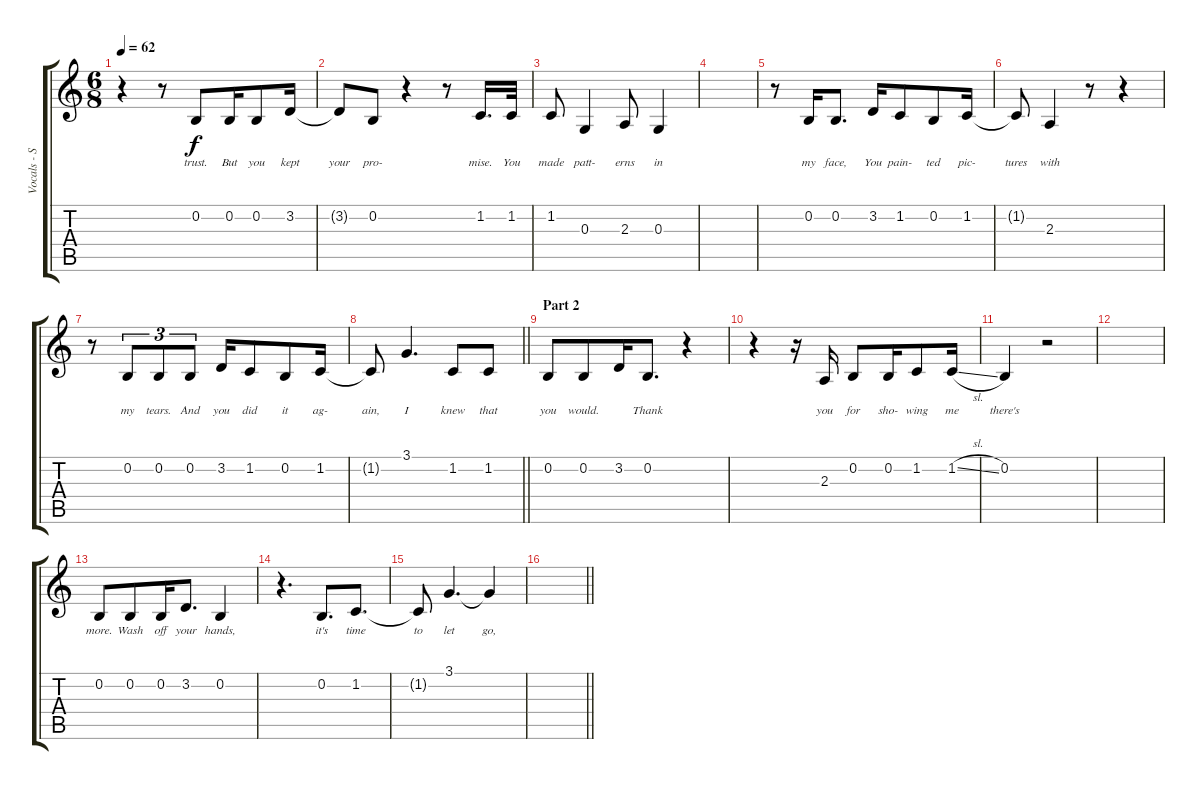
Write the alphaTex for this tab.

\track ("Vocals - Simon Neil" "Vocals - S") {instrument altosax}
\staff {score tabs}
\tuning (E4 B3 G3 D3 A2 E2) {hide}
\ts (6 8)
\tempo 62
\clef g2
\ks c
r.4{dy f} r.8 0.2.8{lyrics (0 "trust.") lyrics (1 "") lyrics (2 "") lyrics (3 "") lyrics (4 "")} 0.2.16{lyrics (0 "But") lyrics (1 "") lyrics (2 "") lyrics (3 "") lyrics (4 "")} 0.2.8{lyrics (0 "you") lyrics (1 "") lyrics (2 "") lyrics (3 "") lyrics (4 "")} 3.2.16{lyrics (0 "kept") lyrics (1 "") lyrics (2 "") lyrics (3 "") lyrics (4 "")} |
3.2{t}.8{lyrics (0 "your") lyrics (1 "") lyrics (2 "") lyrics (3 "") lyrics (4 "")} 0.2.8{lyrics (0 "pro-") lyrics (1 "") lyrics (2 "") lyrics (3 "") lyrics (4 "")} r.4 r.8 1.2.16{d lyrics (0 "mise.") lyrics (1 "") lyrics (2 "") lyrics (3 "") lyrics (4 "")} 1.2.32{lyrics (0 "You") lyrics (1 "") lyrics (2 "") lyrics (3 "") lyrics (4 "")} |
1.2.8{lyrics (0 "made") lyrics (1 "") lyrics (2 "") lyrics (3 "") lyrics (4 "")} 0.3.4{lyrics (0 "patt-") lyrics (1 "") lyrics (2 "") lyrics (3 "") lyrics (4 "")} 2.3.8{lyrics (0 "erns") lyrics (1 "") lyrics (2 "") lyrics (3 "") lyrics (4 "")} 0.3.4{lyrics (0 "in") lyrics (1 "") lyrics (2 "") lyrics (3 "") lyrics (4 "")} |
|
r.8 0.2.16{lyrics (0 "my") lyrics (1 "") lyrics (2 "") lyrics (3 "") lyrics (4 "")} 0.2.8{d lyrics (0 "face,") lyrics (1 "") lyrics (2 "") lyrics (3 "") lyrics (4 "")} 3.2.16{lyrics (0 "You") lyrics (1 "") lyrics (2 "") lyrics (3 "") lyrics (4 "")} 1.2.8{lyrics (0 "pain-") lyrics (1 "") lyrics (2 "") lyrics (3 "") lyrics (4 "")} 0.2.8{lyrics (0 "ted") lyrics (1 "") lyrics (2 "") lyrics (3 "") lyrics (4 "")} 1.2.16{lyrics (0 "pic-") lyrics (1 "") lyrics (2 "") lyrics (3 "") lyrics (4 "")} |
1.2{t}.8{lyrics (0 "tures") lyrics (1 "") lyrics (2 "") lyrics (3 "") lyrics (4 "")} 2.3.4{lyrics (0 "with") lyrics (1 "") lyrics (2 "") lyrics (3 "") lyrics (4 "")} r.8 r.4 |
r.8 0.2.8{tu (3 2) lyrics (0 "my") lyrics (1 "") lyrics (2 "") lyrics (3 "") lyrics (4 "")} 0.2.8{tu (3 2) lyrics (0 "tears.") lyrics (1 "") lyrics (2 "") lyrics (3 "") lyrics (4 "")} 0.2.8{tu (3 2) lyrics (0 "And") lyrics (1 "") lyrics (2 "") lyrics (3 "") lyrics (4 "")} 3.2.16{lyrics (0 "you") lyrics (1 "") lyrics (2 "") lyrics (3 "") lyrics (4 "")} 1.2.8{lyrics (0 "did") lyrics (1 "") lyrics (2 "") lyrics (3 "") lyrics (4 "")} 0.2.8{lyrics (0 "it") lyrics (1 "") lyrics (2 "") lyrics (3 "") lyrics (4 "")} 1.2.16{lyrics (0 "ag-") lyrics (1 "") lyrics (2 "") lyrics (3 "") lyrics (4 "")} |
\barLineRight lightlight
1.2{t}.8{lyrics (0 "ain,") lyrics (1 "") lyrics (2 "") lyrics (3 "") lyrics (4 "")} 3.1.4{d lyrics (0 "I") lyrics (1 "") lyrics (2 "") lyrics (3 "") lyrics (4 "")} 1.2.8{lyrics (0 "knew") lyrics (1 "") lyrics (2 "") lyrics (3 "") lyrics (4 "")} 1.2.8{lyrics (0 "that") lyrics (1 "") lyrics (2 "") lyrics (3 "") lyrics (4 "")} |
\section ("" "Part 2")
0.2.8{lyrics (0 "you") lyrics (1 "") lyrics (2 "") lyrics (3 "") lyrics (4 "")} 0.2.8{lyrics (0 "would.") lyrics (1 "") lyrics (2 "") lyrics (3 "") lyrics (4 "")} 3.2.16{lyrics (0 "") lyrics (1 "") lyrics (2 "") lyrics (3 "") lyrics (4 "")} 0.2.8{d lyrics (0 "Thank") lyrics (1 "") lyrics (2 "") lyrics (3 "") lyrics (4 "")} r.4 |
r.4 r.16 2.3.16{lyrics (0 "you") lyrics (1 "") lyrics (2 "") lyrics (3 "") lyrics (4 "")} 0.2.8{lyrics (0 "for") lyrics (1 "") lyrics (2 "") lyrics (3 "") lyrics (4 "")} 0.2.16{lyrics (0 "sho-") lyrics (1 "") lyrics (2 "") lyrics (3 "") lyrics (4 "")} 1.2.8{lyrics (0 "wing") lyrics (1 "") lyrics (2 "") lyrics (3 "") lyrics (4 "")} 1.2{sl}.16{lyrics (0 "me") lyrics (1 "") lyrics (2 "") lyrics (3 "") lyrics (4 "")} |
0.2.4{lyrics (0 "there's") lyrics (1 "") lyrics (2 "") lyrics (3 "") lyrics (4 "")} r.2 |
|
0.2.8{lyrics (0 "more.") lyrics (1 "") lyrics (2 "") lyrics (3 "") lyrics (4 "")} 0.2.8{lyrics (0 "Wash") lyrics (1 "") lyrics (2 "") lyrics (3 "") lyrics (4 "")} 0.2.16{lyrics (0 "off") lyrics (1 "") lyrics (2 "") lyrics (3 "") lyrics (4 "")} 3.2.8{d lyrics (0 "your") lyrics (1 "") lyrics (2 "") lyrics (3 "") lyrics (4 "")} 0.2.4{lyrics (0 "hands,") lyrics (1 "") lyrics (2 "") lyrics (3 "") lyrics (4 "")} |
r.4{d} 0.2.8{d lyrics (0 "it's") lyrics (1 "") lyrics (2 "") lyrics (3 "") lyrics (4 "")} 1.2.8{d lyrics (0 "time") lyrics (1 "") lyrics (2 "") lyrics (3 "") lyrics (4 "")} |
1.2{t}.8{lyrics (0 "to") lyrics (1 "") lyrics (2 "") lyrics (3 "") lyrics (4 "")} 3.1.4{d lyrics (0 "let") lyrics (1 "") lyrics (2 "") lyrics (3 "") lyrics (4 "")} 3.1{t}.4{lyrics (0 "go,") lyrics (1 "") lyrics (2 "") lyrics (3 "") lyrics (4 "")} |
\barLineRight lightlight
